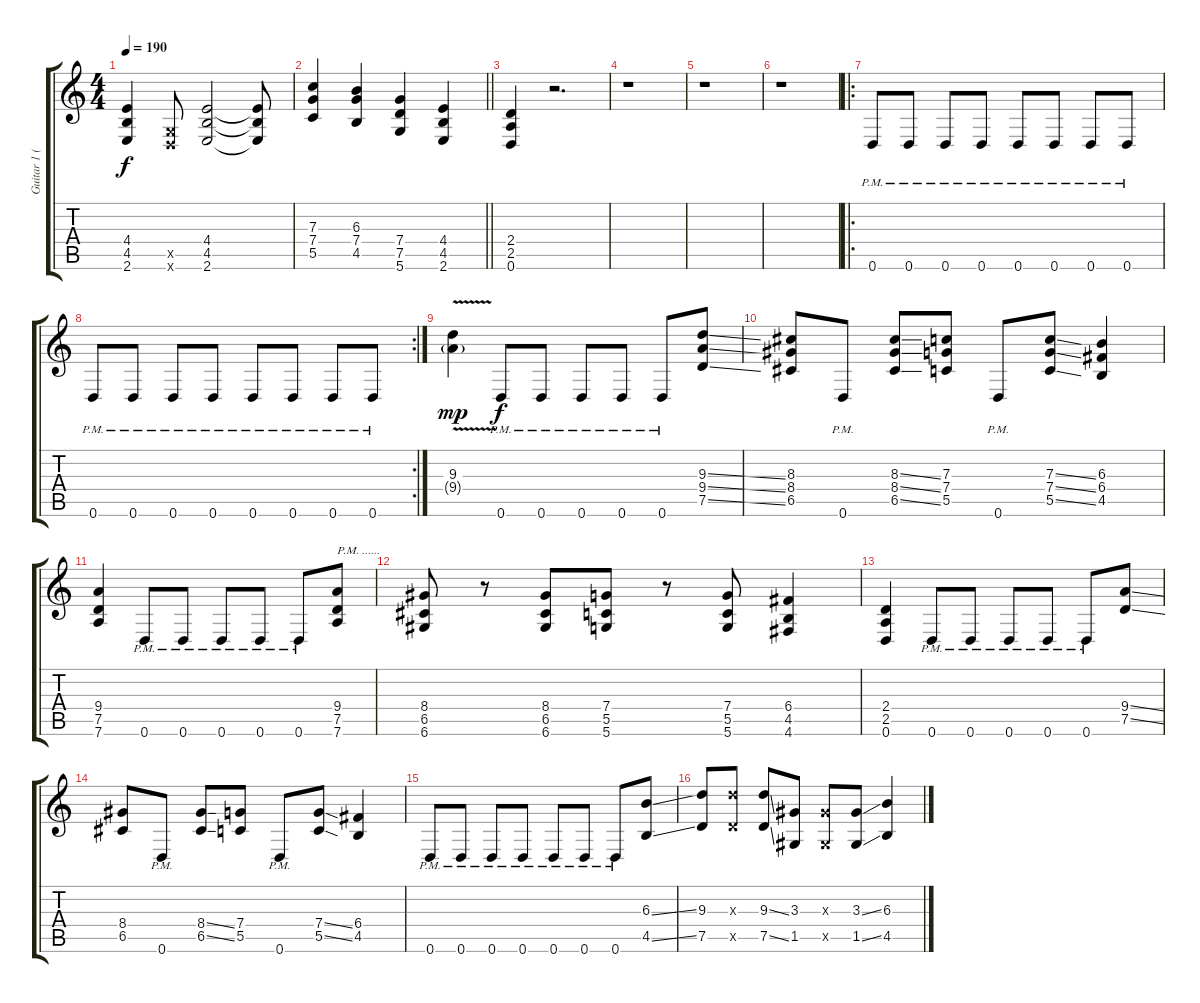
\track ("Guitar 1 (Rhythm)" "Guitar 1 (") {instrument distortionguitar}
\staff {score tabs}
\tuning (D4 A3 F3 C3 G2 D2) {hide}
\ts (4 4)
\tempo 190
\clef g2
\ks c
(4.4 4.5 2.6).4{dy f} (0.5{x} 0.6{x}).8 (4.4 4.5 2.6).2 (4.4{t} 4.5{t} 2.6{t}).8 |
\barLineRight lightlight
(7.3 7.4 5.5).4 (6.3 7.4 4.5).4 (7.4 7.5 5.6).4 (4.4 4.5 2.6).4 |
(2.4 2.5 0.6).4 r.2{d} |
r.1 |
r.1 |
r.1 |
\ro
0.6{pm}.8 0.6{pm}.8 0.6{pm}.8 0.6{pm}.8 0.6{pm}.8 0.6{pm}.8 0.6{pm}.8 0.6{pm}.8 |
\rc 2
0.6{pm}.8 0.6{pm}.8 0.6{pm}.8 0.6{pm}.8 0.6{pm}.8 0.6{pm}.8 0.6{pm}.8 0.6{pm}.8 |
(9.3{v} 9.4{g}).4{dy mp} 0.6{pm}.8{dy f} 0.6{pm}.8 0.6{pm}.8 0.6{pm}.8 0.6{pm}.8 (9.3{ss} 9.4{ss} 7.5{ss}).8 |
(8.3 8.4 6.5).8 0.6{pm}.8 (8.3{ss} 8.4{ss} 6.5{ss}).8 (7.3 7.4 5.5).8 0.6{pm}.8 (7.3{ss} 7.4{ss} 5.5{ss}).8 (6.3 6.4 4.5).4 |
(9.4 7.5 7.6).4 0.6{pm}.8 0.6{pm}.8 0.6{pm}.8 0.6{pm}.8 0.6{pm}.8 (9.4 7.5 7.6).8{txt "P.M. ......"} |
(8.4 6.5 6.6).8 r.8 (8.4 6.5 6.6).8 (7.4 5.5 5.6).8 r.8 (7.4 5.5 5.6).8 (6.4 4.5 4.6).4 |
(2.4 2.5 0.6).4 0.6{pm}.8 0.6{pm}.8 0.6{pm}.8 0.6{pm}.8 0.6{pm}.8 (9.4{ss} 7.5{ss}).8 |
(8.4 6.5).8 0.6{pm}.8 (8.4{ss} 6.5{ss}).8 (7.4 5.5).8 0.6{pm}.8 (7.4{ss} 5.5{ss}).8 (6.4 4.5).4 |
0.6{pm}.8 0.6{pm}.8 0.6{pm}.8 0.6{pm}.8 0.6{pm}.8 0.6{pm}.8 0.6{pm}.8 (6.3{ss} 4.5{ss}).8 |
(9.3 7.5).8 (9.3{x} 7.5{x}).8 (9.3{ss} 7.5{ss}).8 (3.3 1.5).8 (3.3{x} 1.5{x}).8 (3.3{ss} 1.5{ss}).8 (6.3 4.5).4
